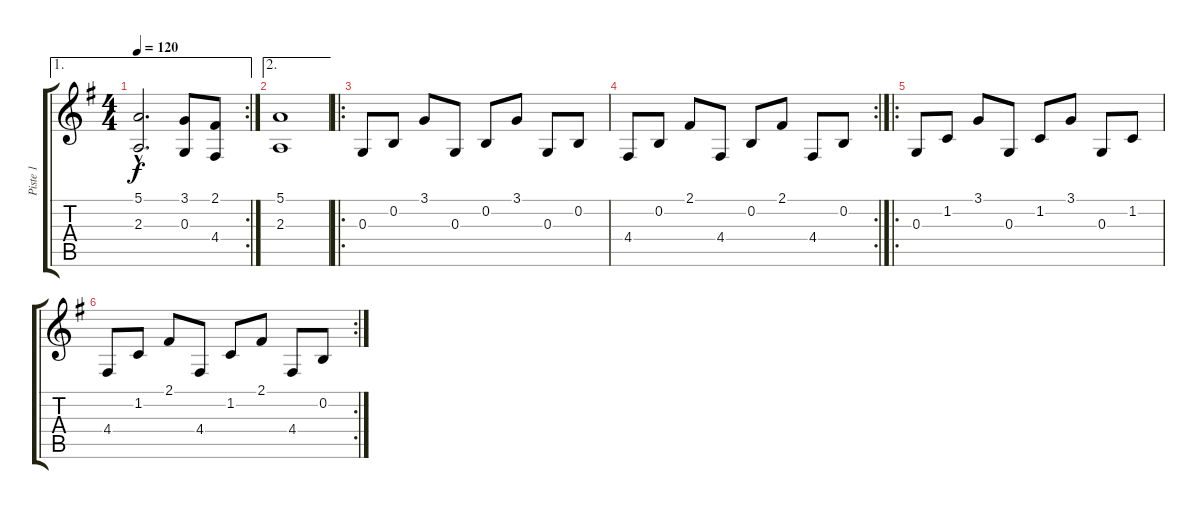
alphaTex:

\track ("Piste 1" "Piste 1") {instrument acousticgrandpiano}
\staff {score tabs}
\tuning (E4 B3 G3 D3 A2 E2) {hide}
\ae 1
\rc 2
\ts (4 4)
\tempo 120
\clef g2
\ks g
(5.1{hac} 2.3{hac}).2{d dy f} (3.1 0.3).8 (2.1 4.4).8 |
\ae 2
(5.1 2.3).1 |
\ro
0.3.8 0.2.8 3.1.8 0.3.8 0.2.8 3.1.8 0.3.8 0.2.8 |
\rc 2
4.4.8 0.2.8 2.1.8 4.4.8 0.2.8 2.1.8 4.4.8 0.2.8 |
\ro
0.3.8 1.2.8 3.1.8 0.3.8 1.2.8 3.1.8 0.3.8 1.2.8 |
\rc 2
4.4.8 1.2.8 2.1.8 4.4.8 1.2.8 2.1.8 4.4.8 0.2.8
